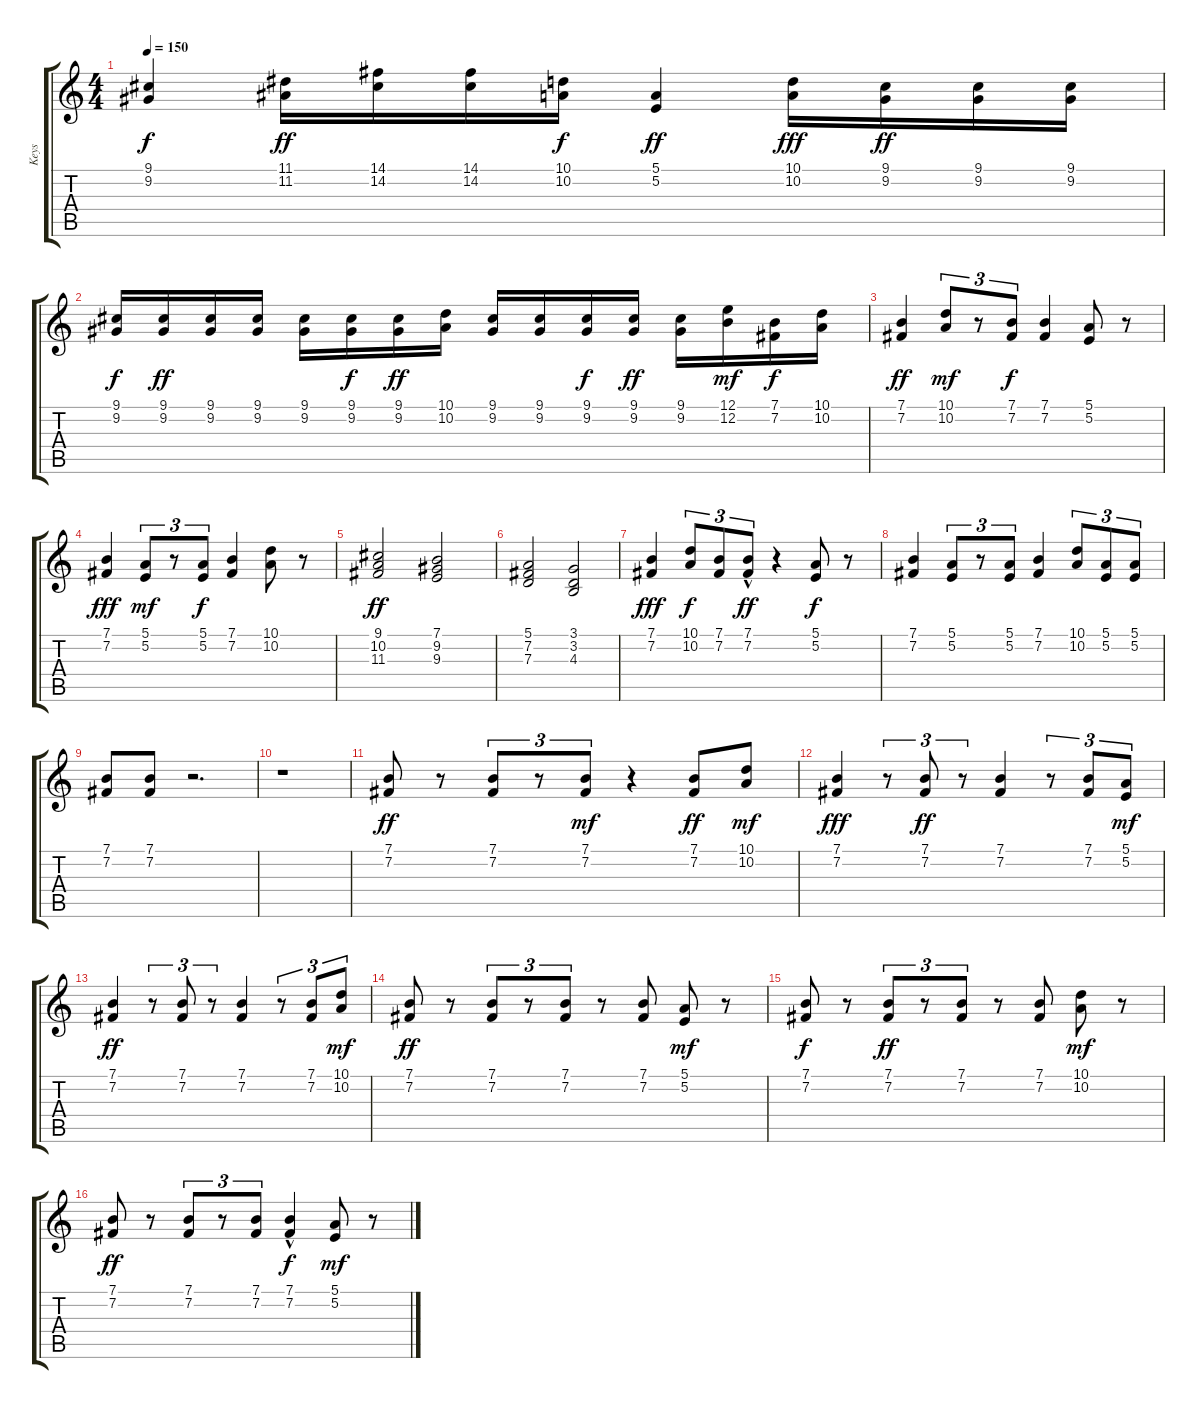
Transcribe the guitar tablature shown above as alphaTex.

\track ("Keys" "Keys") {instrument rockorgan}
\staff {score tabs}
\tuning (E4 B3 G3 D3 A2 E2) {hide}
\ts (4 4)
\tempo 150
\clef g2
\ks c
(9.1 9.2).4{dy f} (11.1 11.2).16{dy ff} (14.1 14.2).16 (14.1 14.2).16 (10.1 10.2).16{dy f} (5.1 5.2).4{dy ff} (10.1 10.2).16{dy fff} (9.1 9.2).16{dy ff} (9.1 9.2).16 (9.1 9.2).16 |
(9.1 9.2).16{dy f} (9.1 9.2).16{dy ff} (9.1 9.2).16 (9.1 9.2).16 (9.1 9.2).16 (9.1 9.2).16{dy f} (9.1 9.2).16{dy ff} (10.1 10.2).16 (9.1 9.2).16 (9.1 9.2).16 (9.1 9.2).16{dy f} (9.1 9.2).16{dy ff} (9.1 9.2).16 (12.1 12.2).16{dy mf} (7.1 7.2).16{dy f} (10.1 10.2).16 |
(7.1 7.2).4{dy ff} (10.1 10.2).8{tu (3 2) dy mf} r.8{tu (3 2)} (7.1 7.2).8{tu (3 2) dy f} (7.1 7.2).4 (5.1 5.2).8 r.8 |
(7.1 7.2).4{dy fff} (5.1 5.2).8{tu (3 2) dy mf} r.8{tu (3 2)} (5.1 5.2).8{tu (3 2) dy f} (7.1 7.2).4 (10.1 10.2).8 r.8 |
(9.1 10.2 11.3).2{dy ff} (7.1 9.2 9.3).2 |
(5.1 7.2 7.3).2 (3.1 3.2 4.3).2 |
(7.1 7.2).4{dy fff} (10.1 10.2).8{tu (3 2) dy f} (7.1 7.2).8{tu (3 2)} (7.1 7.2{hac}).8{tu (3 2) dy ff} r.4 (5.1 5.2).8{dy f} r.8 |
(7.1 7.2).4 (5.1 5.2).8{tu (3 2)} r.8{tu (3 2)} (5.1 5.2).8{tu (3 2)} (7.1 7.2).4 (10.1 10.2).8{tu (3 2)} (5.1 5.2).8{tu (3 2)} (5.1 5.2).8{tu (3 2)} |
(7.1 7.2).8 (7.1 7.2).8 r.2{d} |
r.1 |
(7.1 7.2).8{dy ff} r.8 (7.1 7.2).8{tu (3 2)} r.8{tu (3 2)} (7.1 7.2).8{tu (3 2) dy mf} r.4 (7.1 7.2).8{dy ff} (10.1 10.2).8{dy mf} |
(7.1 7.2).4{dy fff} r.8{tu (3 2)} (7.1 7.2).8{tu (3 2) dy ff} r.8{tu (3 2)} (7.1 7.2).4 r.8{tu (3 2)} (7.1 7.2).8{tu (3 2)} (5.1 5.2).8{tu (3 2) dy mf} |
(7.1 7.2).4{dy ff} r.8{tu (3 2)} (7.1 7.2).8{tu (3 2)} r.8{tu (3 2)} (7.1 7.2).4 r.8{tu (3 2)} (7.1 7.2).8{tu (3 2)} (10.1 10.2).8{tu (3 2) dy mf} |
(7.1 7.2).8{dy ff} r.8 (7.1 7.2).8{tu (3 2)} r.8{tu (3 2)} (7.1 7.2).8{tu (3 2)} r.8 (7.1 7.2).8 (5.1 5.2).8{dy mf} r.8 |
(7.1 7.2).8{dy f} r.8 (7.1 7.2).8{tu (3 2) dy ff} r.8{tu (3 2)} (7.1 7.2).8{tu (3 2)} r.8 (7.1 7.2).8 (10.1 10.2).8{dy mf} r.8 |
(7.1 7.2).8{dy ff} r.8 (7.1 7.2).8{tu (3 2)} r.8{tu (3 2)} (7.1 7.2).8{tu (3 2)} (7.1{hac} 7.2).4{dy f} (5.1 5.2).8{dy mf} r.8
